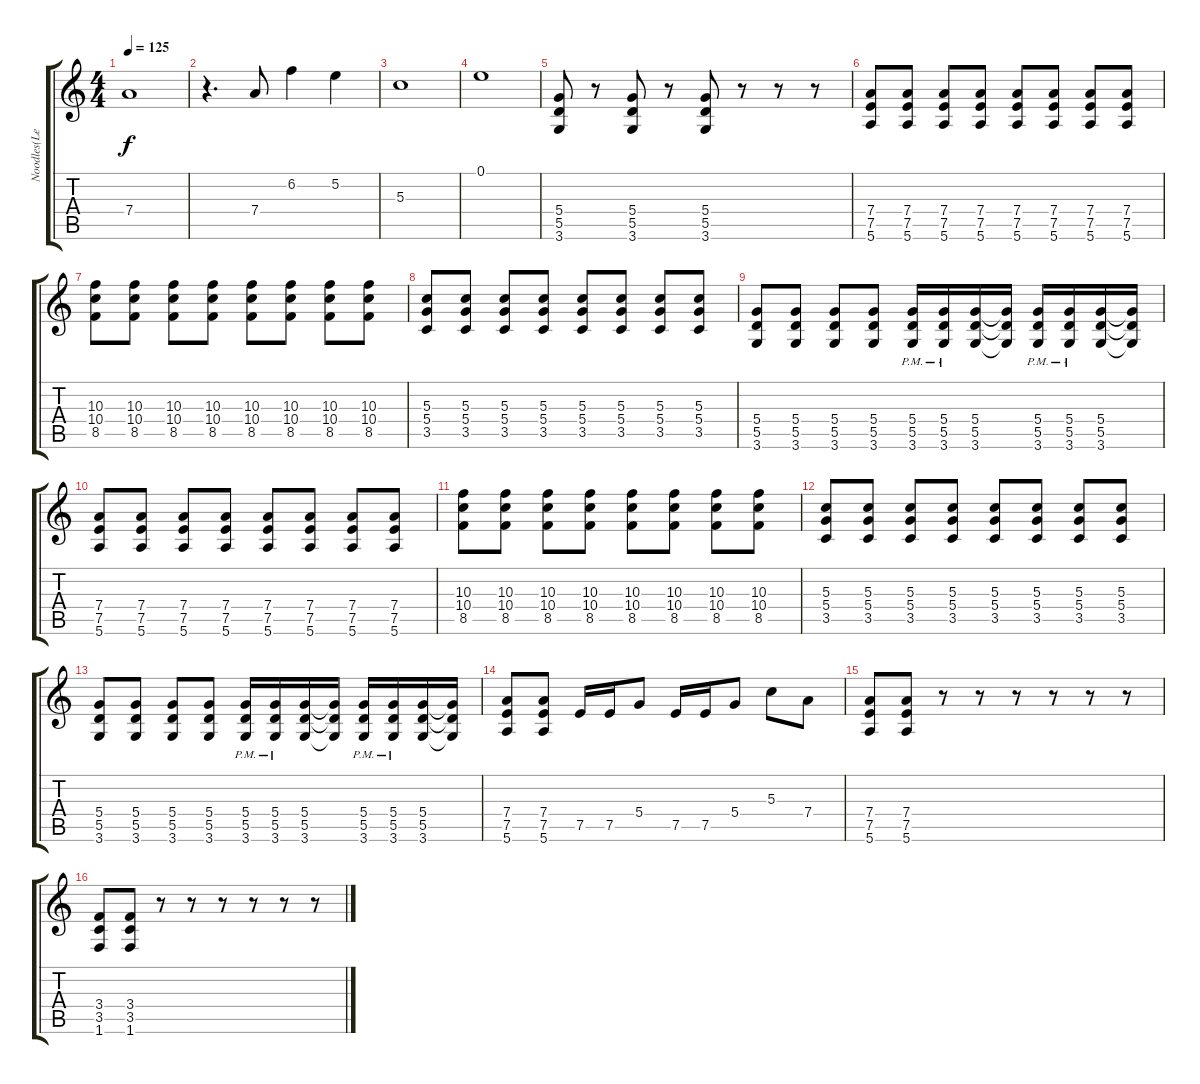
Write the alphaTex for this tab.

\track ("Noodles(Lead Guitar)" "Noodles(Le") {instrument distortionguitar}
\staff {score tabs}
\tuning (E4 B3 G3 D3 A2 E2) {hide}
\ts (4 4)
\tempo 125
\clef g2
\ks c
7.4.1{dy f} |
r.4{d} 7.4.8 6.2.4 5.2.4 |
5.3.1 |
0.1.1 |
(5.4 5.5 3.6).8 r.8 (5.4 5.5 3.6).8 r.8 (5.4 5.5 3.6).8 r.8 r.8 r.8 |
(7.4 7.5 5.6).8 (7.4 7.5 5.6).8 (7.4 7.5 5.6).8 (7.4 7.5 5.6).8 (7.4 7.5 5.6).8 (7.4 7.5 5.6).8 (7.4 7.5 5.6).8 (7.4 7.5 5.6).8 |
(10.3 10.4 8.5).8 (10.3 10.4 8.5).8 (10.3 10.4 8.5).8 (10.3 10.4 8.5).8 (10.3 10.4 8.5).8 (10.3 10.4 8.5).8 (10.3 10.4 8.5).8 (10.3 10.4 8.5).8 |
(5.3 5.4 3.5).8 (5.3 5.4 3.5).8 (5.3 5.4 3.5).8 (5.3 5.4 3.5).8 (5.3 5.4 3.5).8 (5.3 5.4 3.5).8 (5.3 5.4 3.5).8 (5.3 5.4 3.5).8 |
(5.4 5.5 3.6).8 (5.4 5.5 3.6).8 (5.4 5.5 3.6).8 (5.4 5.5 3.6).8 (5.4{pm} 5.5{pm} 3.6{pm}).16 (5.4{pm} 5.5{pm} 3.6{pm}).16 (5.4 5.5 3.6).16 (5.4{t} 5.5{t} 3.6{t}).16 (5.4{pm} 5.5{pm} 3.6{pm}).16 (5.4{pm} 5.5{pm} 3.6{pm}).16 (5.4 5.5 3.6).16 (5.4{t} 5.5{t} 3.6{t}).16 |
(7.4 7.5 5.6).8 (7.4 7.5 5.6).8 (7.4 7.5 5.6).8 (7.4 7.5 5.6).8 (7.4 7.5 5.6).8 (7.4 7.5 5.6).8 (7.4 7.5 5.6).8 (7.4 7.5 5.6).8 |
(10.3 10.4 8.5).8 (10.3 10.4 8.5).8 (10.3 10.4 8.5).8 (10.3 10.4 8.5).8 (10.3 10.4 8.5).8 (10.3 10.4 8.5).8 (10.3 10.4 8.5).8 (10.3 10.4 8.5).8 |
(5.3 5.4 3.5).8 (5.3 5.4 3.5).8 (5.3 5.4 3.5).8 (5.3 5.4 3.5).8 (5.3 5.4 3.5).8 (5.3 5.4 3.5).8 (5.3 5.4 3.5).8 (5.3 5.4 3.5).8 |
(5.4 5.5 3.6).8 (5.4 5.5 3.6).8 (5.4 5.5 3.6).8 (5.4 5.5 3.6).8 (5.4{pm} 5.5{pm} 3.6{pm}).16 (5.4{pm} 5.5{pm} 3.6{pm}).16 (5.4 5.5 3.6).16 (5.4{t} 5.5{t} 3.6{t}).16 (5.4{pm} 5.5{pm} 3.6{pm}).16 (5.4{pm} 5.5{pm} 3.6{pm}).16 (5.4 5.5 3.6).16 (5.4{t} 5.5{t} 3.6{t}).16 |
(7.4 7.5 5.6).8 (7.4 7.5 5.6).8 7.5.16 7.5.16 5.4.8 7.5.16 7.5.16 5.4.8 5.3.8 7.4.8 |
(7.4 7.5 5.6).8 (7.4 7.5 5.6).8 r.8 r.8 r.8 r.8 r.8 r.8 |
(3.4 3.5 1.6).8 (3.4 3.5 1.6).8 r.8 r.8 r.8 r.8 r.8 r.8
